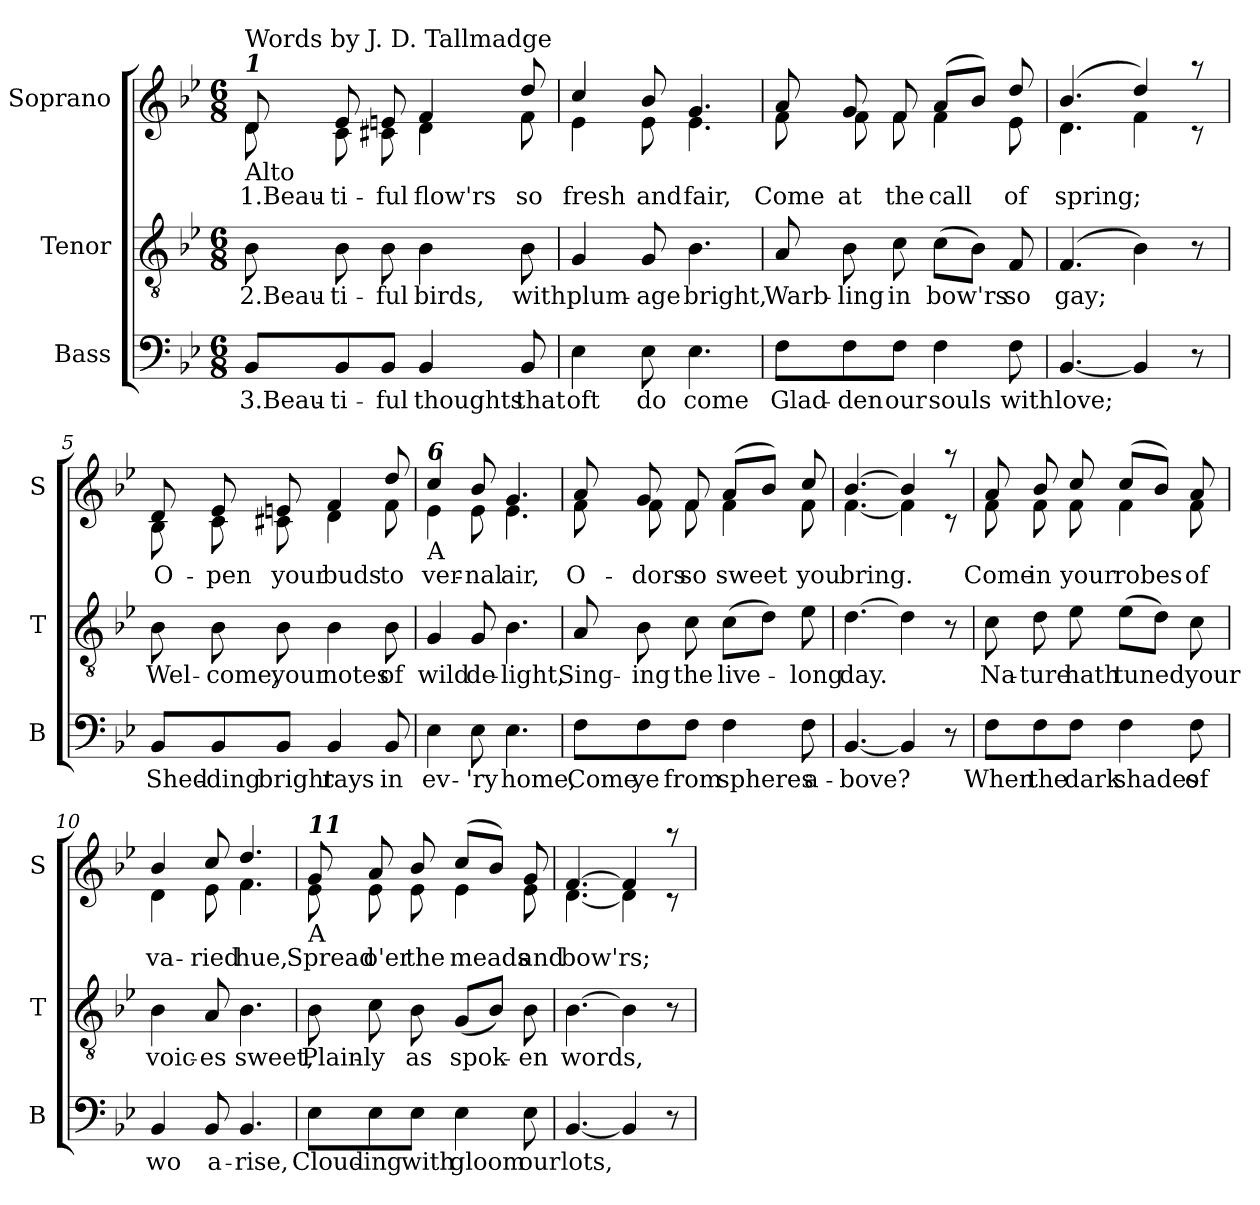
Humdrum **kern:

**kern	**text	**kern	**text	**kern	**text
*part3	*part3	*part2	*part2	*part1	*part1
*staff3	*staff3	*staff2	*staff2	*staff1	*staff1
*I"Bass	*	*I"Tenor	*	*I"Soprano	*
*I'B	*	*I'T	*	*I'S	*
*clefF4	*	*clefGv2	*	*clefG2	*
*k[b-e-]	*	*k[b-e-]	*	*k[b-e-]	*
*B-:	*	*B-:	*	*B-:	*
*M6/8	*	*M6/8	*	*M6/8	*
=1	=1	=1	=1	=1	=1
*	*	*	*	*^	*
!	!	!	!	!LO:TX:b:t=Alto	!	!
!	!	!	!	!LO:TX:a:Bi:t=1	!	!
!	!	!	!	!LO:TX:a:t=Words by  J. D. Tallmadge	!	!
8BB-/L	3.Beau-	8B-\	2.Beau-	8d/	8d\	1.Beau-
8BB-/	-ti-	8B-\	-ti-	8e-/	8c\	-ti-
8BB-/J	-ful	8B-\	-ful	8en/	8c#X\	-ful
4BB-/	thoughts	4B-\	birds,	4f/	4d\	flow'rs
8BB-/	that	8B-\	with	8dd/	8f\	so
=2	=2	=2	=2	=2	=2	=2
4E-\	oft	4G/	plum-	4cc/	4e-\	fresh
8E-\	do	8G/	-age	8b-/	8e-\	and
4.E-\	come	4.B-\	bright,	4.g/	4.e-\	fair,
=3	=3	=3	=3	=3	=3	=3
8F\L	Glad-	8A/	Warb-	8a/	8f\	Come
8F\	-den	8B-\	-ling	8g/	8f\	at
8F\J	our	8c\	in	8f/	8f\	the
4F\	souls	(8c\L	bow'rs	(8a/L	4f\	call
.	.	8B-\J)	.	8b-/J)	.	.
8F\	with	8F/	so	8dd/	8e-\	of
=4	=4	=4	=4	=4	=4	=4
[4.BB-/	love;	(4.F/	gay;	(4.b-/	4.d\	spring;
4BB-/]	.	4B-\)	.	4dd/)	4f\	.
8r	.	8r	.	8raa	8rc	.
=5	=5	=5	=5	=5	=5	=5
8BB-/L	Shed-	8B-\	Wel-	8d/	8B-\	O-
8BB-/	-ding	8B-\	-come,	8e-/	8c\	-pen
8BB-/J	bright	8B-\	your	8en/	8c#X\	your
4BB-/	rays	4B-\	notes	4f/	4d\	buds
8BB-/	in	8B-\	of	8dd/	8f\	to
!!LO:LB:g=z	!!
=6	=6	=6	=6	=6	=6	=6
!	!	!	!	!LO:TX:b:t=A	!	!
!	!	!	!	!LO:TX:a:Bi:t=6	!	!
4E-\	ev-	4G/	wild	4cc/	4e-\	ver-
8E-\	-'ry	8G/	de-	8b-/	8e-\	-nal
4.E-\	home,	4.B-\	-light,	4.g/	4.e-\	air,
=7	=7	=7	=7	=7	=7	=7
8F\L	Come	8A/	Sing-	8a/	8f\	O-
8F\	ye	8B-\	-ing	8g/	8f\	-dors
8F\J	from	8c\	the	8f/	8f\	so
4F\	spheres	(8c\L	live-	(8a/L	4f\	sweet
.	.	8d\J)	.	8b-/J)	.	.
8F\	a-	8e-\	-long	8cc/	8f\	you
=8	=8	=8	=8	=8	=8	=8
[4.BB-/	-bove?	[4.d\	day.	[>4.b-/	[<4.f\	bring.
4BB-/]	.	4d\]	.	4b-/]	4f\]	.
8r	.	8r	.	8raa	8rc	.
=9	=9	=9	=9	=9	=9	=9
8F\L	When	8c\	Na-	8a/	8f\	Come
8F\	the	8d\	-ture	8b-/	8f\	in
8F\J	dark	8e-\	hath	8cc/	8f\	your
4F\	shades	(8e-\L	tuned	(8cc/L	4f\	robes
.	.	8d\J)	.	8b-/J)	.	.
8F\	of	8c\	your	8a/	8f\	of
=10	=10	=10	=10	=10	=10	=10
4BB-/	wo	4B-\	voic-	4b-/	4d\	va-
8BB-/	a-	8A/	-es	8cc/	8e-\	-ried
4.BB-/	-rise,	4.B-\	sweet,	4.dd/	4.f\	hue,
!!LO:LB:g=z	!!
=11	=11	=11	=11	=11	=11	=11
!	!	!	!	!LO:TX:b:t=A	!	!
!	!	!	!	!LO:TX:a:Bi:t=11	!	!
8E-\L	Cloud-	8B-\	Plain-	8g/	8e-\	Spread
8E-\	-ing	8c\	-ly	8a/	8e-\	o'er
8E-\J	with	8B-\	as	8b-/	8e-\	the
4E-\	gloom	(8G/L	spok-	(8cc/L	4e-\	meads
.	.	8B-/J)	.	8b-/J)	.	.
8E-\	our	8B-\	-en	8g/	8e-\	and
=12	=12	=12	=12	=12	=12	=12
[4.BB-/	lots,	[4.B-\	words,	[>4.f/	[<4.d\	bow'rs;
4BB-/]	.	4B-\]	.	4f/]	4d\]	.
8r	.	8r	.	8raa	8rc	.
*	*	*	*	*v	*v	*
=	=	=	=	=	=
*-	*-	*-	*-	*-	*-
